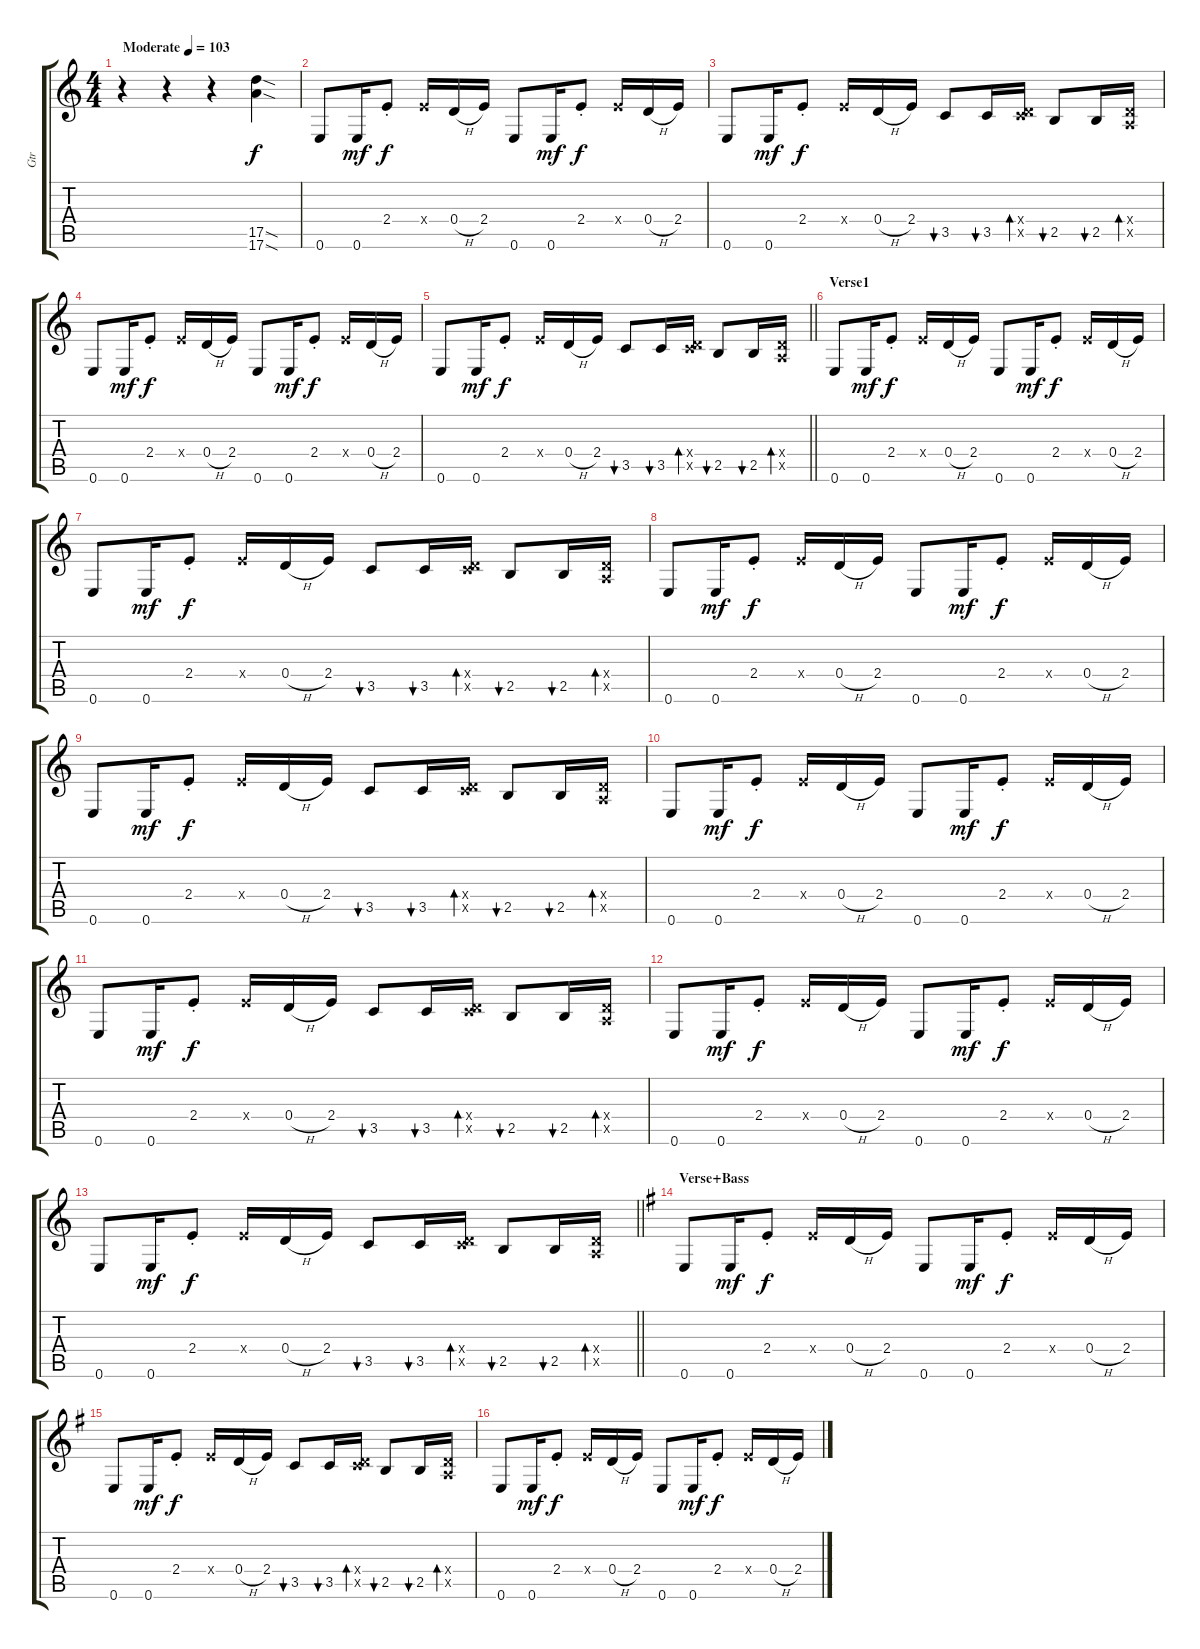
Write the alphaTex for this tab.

\track ("Gtr" "Gtr") {instrument overdrivenguitar}
\staff {score tabs}
\tuning (E4 B3 G3 D3 A2 E2) {hide}
\ts (4 4)
\tempo (103 "Moderate")
\clef g2
\ks c
r.4{dy f instrument overdrivenguitar} r.4 r.4 (17.5{sod} 17.6{sod}).4 |
0.6.8 0.6.16{dy mf} 2.4{st}.8{dy f} 2.4{x}.16 0.4{h}.16 2.4.16 0.6.8 0.6.16{dy mf} 2.4{st}.8{dy f} 2.4{x}.16 0.4{h}.16 2.4.16 |
0.6.8 0.6.16{dy mf} 2.4{st}.8{dy f} 2.4{x}.16 0.4{h}.16 2.4.16 3.5.8{bu 60} 3.5.16{bu 60} (0.4{x} 3.5{x}).16{bd 60} 2.5.8{bu 60} 2.5.16{bu 60} (0.4{x} 0.5{x}).16{bd 60} |
0.6.8 0.6.16{dy mf} 2.4{st}.8{dy f} 2.4{x}.16 0.4{h}.16 2.4.16 0.6.8 0.6.16{dy mf} 2.4{st}.8{dy f} 2.4{x}.16 0.4{h}.16 2.4.16 |
\barLineRight lightlight
0.6.8 0.6.16{dy mf} 2.4{st}.8{dy f} 2.4{x}.16 0.4{h}.16 2.4.16 3.5.8{bu 60} 3.5.16{bu 60} (0.4{x} 3.5{x}).16{bd 60} 2.5.8{bu 60} 2.5.16{bu 60} (0.4{x} 0.5{x}).16{bd 60} |
\section ("" "Verse1")
0.6.8 0.6.16{dy mf} 2.4{st}.8{dy f} 2.4{x}.16 0.4{h}.16 2.4.16 0.6.8 0.6.16{dy mf} 2.4{st}.8{dy f} 2.4{x}.16 0.4{h}.16 2.4.16 |
0.6.8 0.6.16{dy mf} 2.4{st}.8{dy f} 2.4{x}.16 0.4{h}.16 2.4.16 3.5.8{bu 60} 3.5.16{bu 60} (0.4{x} 3.5{x}).16{bd 60} 2.5.8{bu 60} 2.5.16{bu 60} (0.4{x} 0.5{x}).16{bd 60} |
0.6.8 0.6.16{dy mf} 2.4{st}.8{dy f} 2.4{x}.16 0.4{h}.16 2.4.16 0.6.8 0.6.16{dy mf} 2.4{st}.8{dy f} 2.4{x}.16 0.4{h}.16 2.4.16 |
0.6.8 0.6.16{dy mf} 2.4{st}.8{dy f} 2.4{x}.16 0.4{h}.16 2.4.16 3.5.8{bu 60} 3.5.16{bu 60} (0.4{x} 3.5{x}).16{bd 60} 2.5.8{bu 60} 2.5.16{bu 60} (0.4{x} 0.5{x}).16{bd 60} |
0.6.8 0.6.16{dy mf} 2.4{st}.8{dy f} 2.4{x}.16 0.4{h}.16 2.4.16 0.6.8 0.6.16{dy mf} 2.4{st}.8{dy f} 2.4{x}.16 0.4{h}.16 2.4.16 |
0.6.8 0.6.16{dy mf} 2.4{st}.8{dy f} 2.4{x}.16 0.4{h}.16 2.4.16 3.5.8{bu 60} 3.5.16{bu 60} (0.4{x} 3.5{x}).16{bd 60} 2.5.8{bu 60} 2.5.16{bu 60} (0.4{x} 0.5{x}).16{bd 60} |
0.6.8 0.6.16{dy mf} 2.4{st}.8{dy f} 2.4{x}.16 0.4{h}.16 2.4.16 0.6.8 0.6.16{dy mf} 2.4{st}.8{dy f} 2.4{x}.16 0.4{h}.16 2.4.16 |
\barLineRight lightlight
0.6.8 0.6.16{dy mf} 2.4{st}.8{dy f} 2.4{x}.16 0.4{h}.16 2.4.16 3.5.8{bu 60} 3.5.16{bu 60} (0.4{x} 3.5{x}).16{bd 60} 2.5.8{bu 60} 2.5.16{bu 60} (0.4{x} 0.5{x}).16{bd 60} |
\section ("" "Verse+Bass")
\ks eminor
0.6.8 0.6.16{dy mf} 2.4{st}.8{dy f} 2.4{x}.16 0.4{h}.16 2.4.16 0.6.8 0.6.16{dy mf} 2.4{st}.8{dy f} 2.4{x}.16 0.4{h}.16 2.4.16 |
0.6.8 0.6.16{dy mf} 2.4{st}.8{dy f} 2.4{x}.16 0.4{h}.16 2.4.16 3.5.8{bu 60} 3.5.16{bu 60} (0.4{x} 3.5{x}).16{bd 60} 2.5.8{bu 60} 2.5.16{bu 60} (0.4{x} 0.5{x}).16{bd 60} |
0.6.8 0.6.16{dy mf} 2.4{st}.8{dy f} 2.4{x}.16 0.4{h}.16 2.4.16 0.6.8 0.6.16{dy mf} 2.4{st}.8{dy f} 2.4{x}.16 0.4{h}.16 2.4.16
